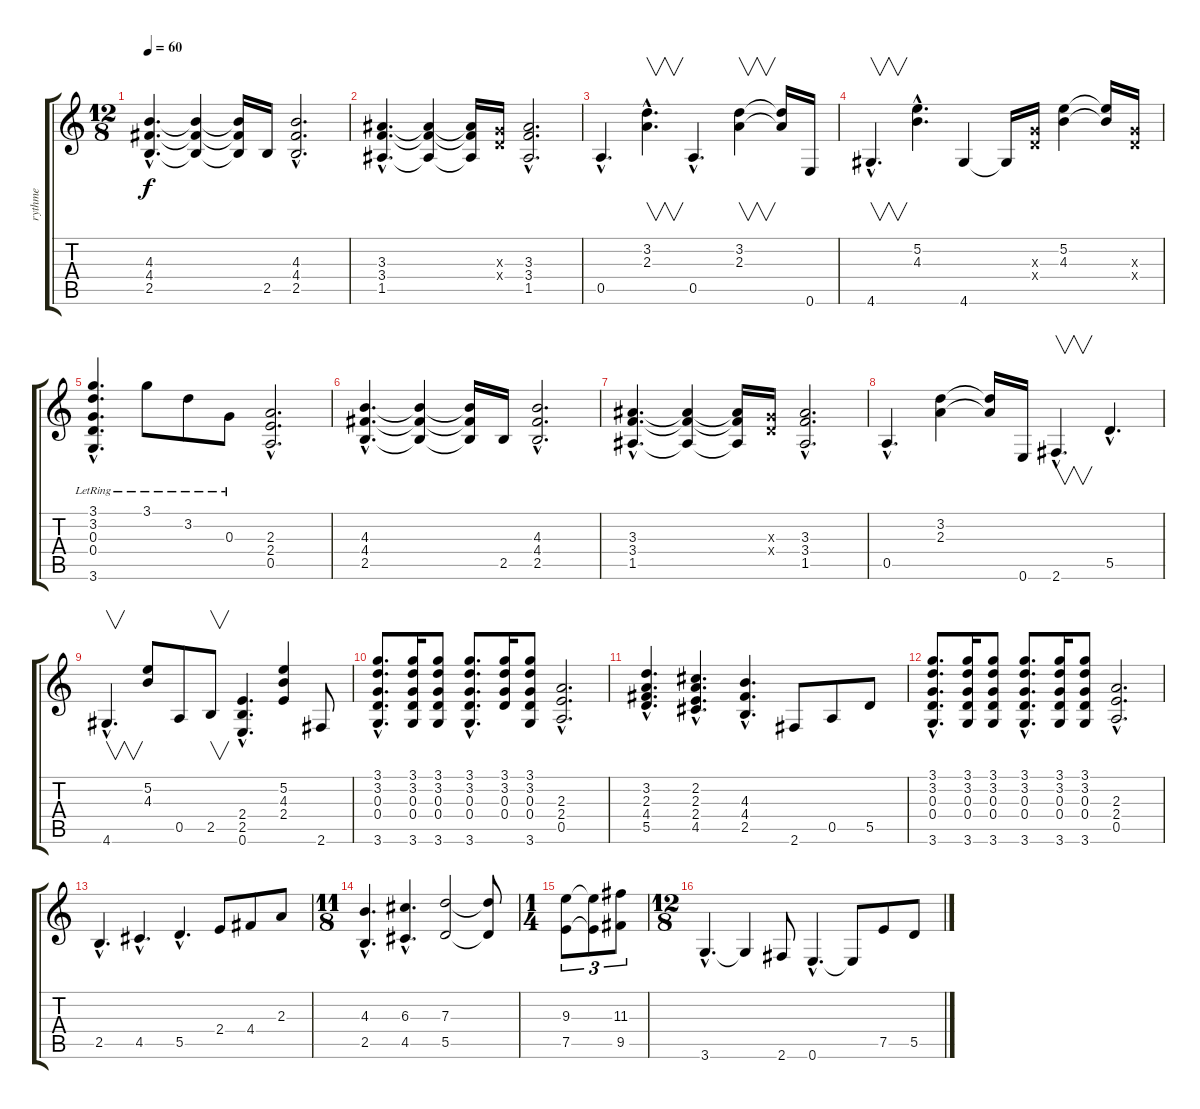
\track ("rythme" "rythme") {instrument distortionguitar}
\staff {score tabs}
\tuning (E4 B3 G3 D3 A2 E2) {hide}
\ts (12 8)
\tempo 60
\clef g2
\ks c
(4.3{hac} 4.4{hac} 2.5{hac}).4{d dy f instrument distortionguitar} (4.3{t} 4.4{t} 2.5{t}).4 (4.3{t} 4.4{t} 2.5{t}).16 2.5.16 (4.3{hac} 4.4{hac} 2.5{hac}).2{d} |
(3.3{hac} 3.4{hac} 1.5{hac}).4{d} (3.3{t} 3.4{t} 1.5{t}).4 (3.3{t} 3.4{t} 1.5{t}).16 (0.3{x} 0.4{x}).16 (3.3{hac} 3.4{hac} 1.5{hac}).2{d} |
0.5{hac}.4{d} (3.2{hac} 2.3{hac}).4{v d} 0.5{hac}.4{d} (3.2 2.3).4{v} (3.2{t} 2.3{t}).16 0.6.16 |
4.6{hac}.4{v d} (5.2{hac} 4.3{hac}).4{d} 4.6.4 4.6{t}.16 (0.3{x} 0.4{x}).16 (5.2 4.3).4 (5.2{t} 4.3{t}).16 (0.3{x} 0.4{x}).16 |
(3.1{hac lr} 3.2{hac lr} 0.3{hac lr} 0.4{hac lr} 3.6{hac lr}).4{d} 3.1{lr}.8 3.2{lr}.8 0.3{lr}.8 (2.3{hac} 2.4{hac} 0.5{hac}).2{d} |
(4.3{hac} 4.4{hac} 2.5{hac}).4{d} (4.3{t} 4.4{t} 2.5{t}).4 (4.3{t} 4.4{t} 2.5{t}).16 2.5.16 (4.3{hac} 4.4{hac} 2.5{hac}).2{d} |
(3.3{hac} 3.4{hac} 1.5{hac}).4{d} (3.3{t} 3.4{t} 1.5{t}).4 (3.3{t} 3.4{t} 1.5{t}).16 (0.3{x} 0.4{x}).16 (3.3{hac} 3.4{hac} 1.5{hac}).2{d} |
0.5{hac}.4{d} (3.2 2.3).4 (3.2{t} 2.3{t}).16 0.6.16 2.6{hac}.4{v d} 5.5{hac}.4{d} |
4.6{hac}.4{v d} (5.2 4.3).8 0.5.8 2.5.8{v} (2.4{hac} 2.5{hac} 0.6{hac}).4{d} (5.2 4.3 2.4).4 2.6.8 |
(3.1{hac} 3.2{hac} 0.3{hac} 0.4{hac} 3.6{hac}).8{d} (3.1 3.2 0.3 0.4 3.6).16 (3.1 3.2 0.3 0.4 3.6).8 (3.1{hac} 3.2{hac} 0.3{hac} 0.4{hac} 3.6{hac}).8{d} (3.1 3.2 0.3 0.4).16 (3.1 3.2 0.3 0.4 3.6).8 (2.3{hac} 2.4{hac} 0.5{hac}).2{d} |
(3.2{hac} 2.3{hac} 4.4{hac} 5.5{hac}).4{d} (2.2{hac} 2.3{hac} 2.4{hac} 4.5{hac}).4{d} (4.3{hac} 4.4{hac} 2.5{hac}).4{d} 2.6.8 0.5.8 5.5.8 |
(3.1{hac} 3.2{hac} 0.3{hac} 0.4{hac} 3.6{hac}).8{d} (3.1 3.2 0.3 0.4 3.6).16 (3.1 3.2 0.3 0.4 3.6).8 (3.1{hac} 3.2{hac} 0.3{hac} 0.4{hac} 3.6{hac}).8{d} (3.1 3.2 0.3 0.4 3.6).16 (3.1 3.2 0.3 0.4 3.6).8 (2.3{hac} 2.4{hac} 0.5{hac}).2{d} |
2.5{hac}.4{d} 4.5{hac}.4{d} 5.5{hac}.4{d} 2.4.8 4.4.8 2.3.8 |
\ts (11 8)
(4.3{hac} 2.5{hac}).4{d} (6.3{hac} 4.5{hac}).4{d} (7.3 5.5).2 (7.3{t} 5.5{t}).8 |
\ts (1 4)
(9.3 7.5).8{tu (3 2)} (9.3{t} 7.5{t}).8{tu (3 2)} (11.3 9.5).8{tu (3 2)} |
\ts (12 8)
3.6{hac}.4{d} 3.6{t}.4 2.6.8 0.6{hac}.4{d} 0.6{t}.8 7.5.8 5.5.8
